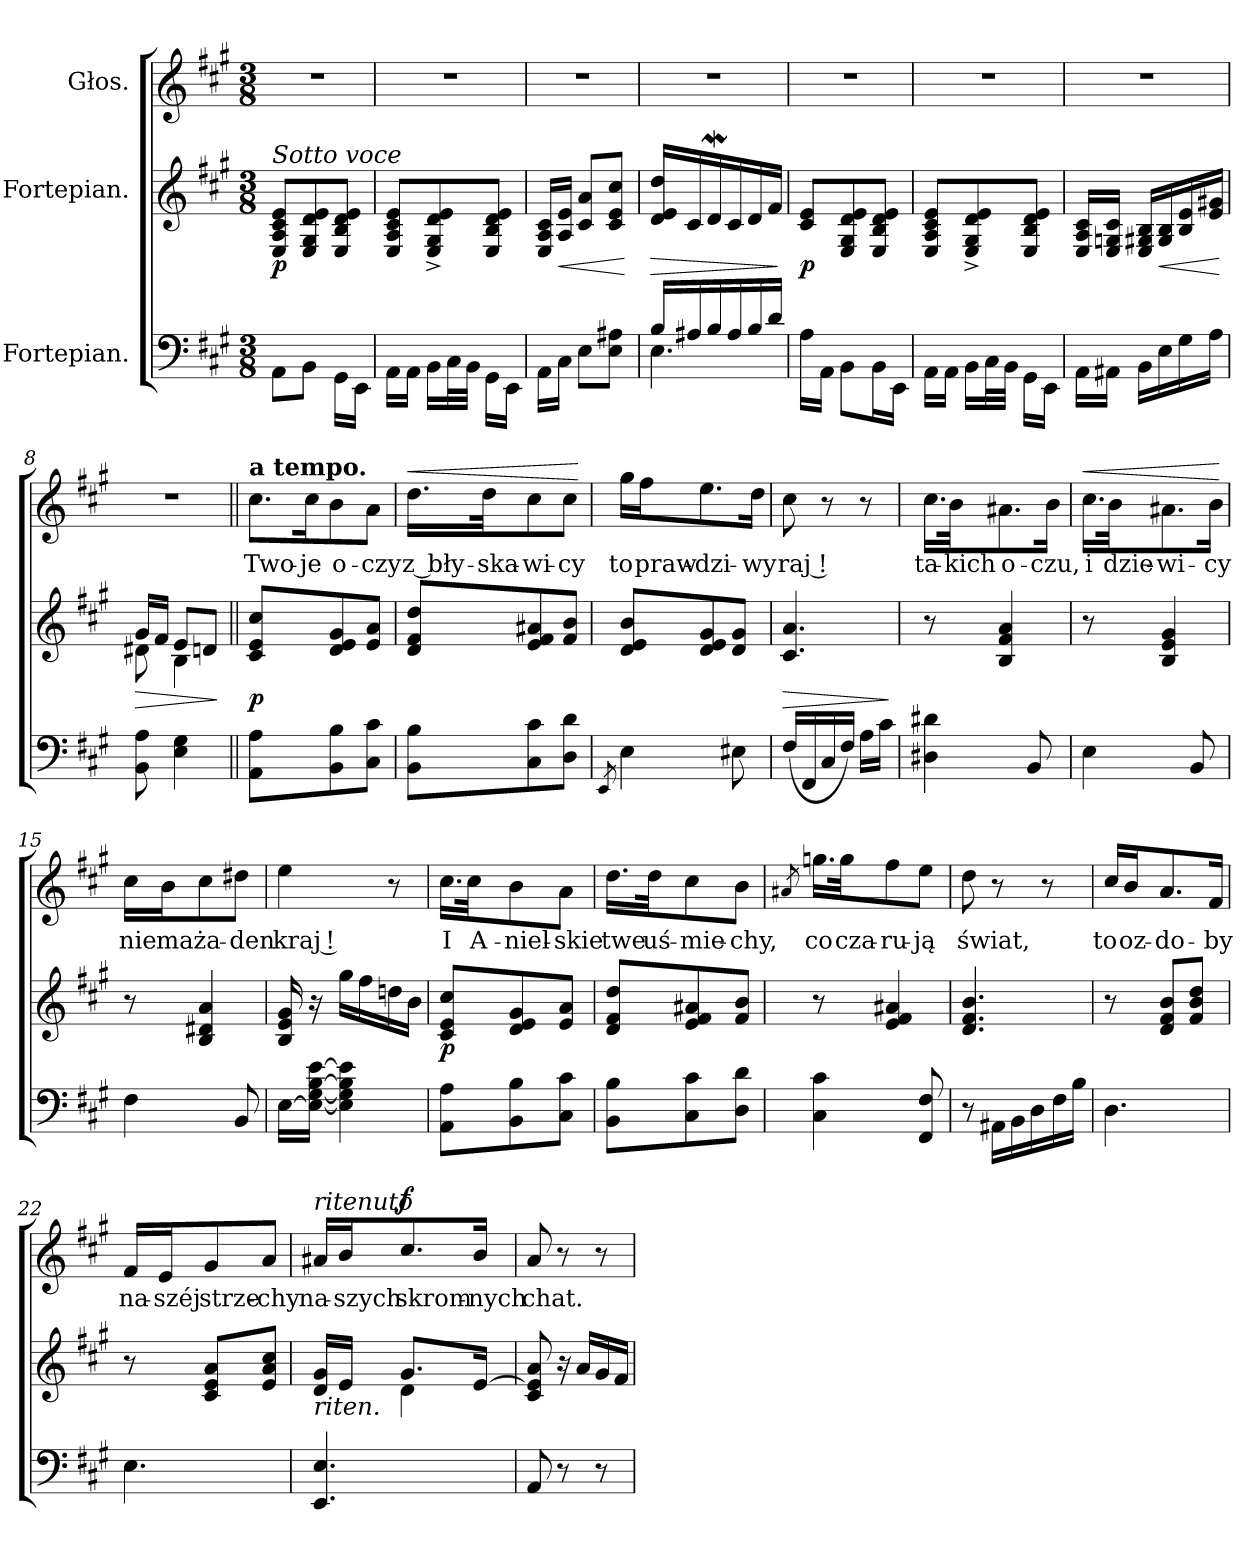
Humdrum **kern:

**kern	**kern	**dynam	**kern	**text	**dynam
*part3	*part2	*part2	*part1	*part1	*part1
*staff3	*staff2	*staff2	*staff1	*staff1	*staff1
*I"Fortepian.	*I"Fortepian.	*	*I"Głos.	*	*
*clefF4	*clefG2	*	*clefG2	*	*
*k[f#c#g#]	*k[f#c#g#]	*	*k[f#c#g#]	*	*
*A:	*A:	*	*A:	*	*
*M3/8	*M3/8	*	*M3/8	*	*
=1	=1	=1	=1	=1	=1
!	!LO:TX:a:i:t=Sotto voce	!	!	!	!
8AA\L	8E/ 8A/ 8c#/ 8e/L	p	4.r	.	.
8BB\J	8E/ 8G#/ 8d/ 8e/	.	.	.	.
16GG#\LL	8E/ 8B/ 8d/ 8e/J	.	.	.	.
16EE\JJ	.	.	.	.	.
=2	=2	=2	=2	=2	=2
16AA\LL	8E/ 8A/ 8c#/ 8e/L	.	4.r	.	.
16AA\JJ	.	.	.	.	.
16BB\LL	8E^>/ 8G#^>/ 8d^>/ 8e^>/	.	.	.	.
32C#\L	.	.	.	.	.
32BB\JJJ	.	.	.	.	.
16GG#\LL	8E/ 8B/ 8d/ 8e/J	.	.	.	.
16EE\JJ	.	.	.	.	.
=3	=3	=3	=3	=3	=3
16AA\LL	16E/ 16A/ 16c#/LL	.	4.r	.	.
!	!	!LO:HP:b	!	!	!
16C#\JJ	16A/ 16e/JJ	<	.	.	.
8E\L	8c#/ 8a/L	.	.	.	.
8E\ 8A#X\J	8c#/ 8e/ 8cc#/J	.	.	.	.
.	.	[	.	.	.
=4	=4	=4	=4	=4	=4
*^	*	*	*	*	*
!	!	!	!LO:HP:b	!	!	!
16B/LL	4.E\	16d/ 16e/ 16dd/LL	>	4.r	.	.
16A#X/	.	16c#/	.	.	.	.
16B/	.	16dw/	.	.	.	.
16A#/	.	16c#/	.	.	.	.
16B/	.	16d/	.	.	.	.
16d/JJ	.	16f#/JJ	.	.	.	.
*v	*v	*	*	*	*	*
.	.	]	.	.	.
=5	=5	=5	=5	=5	=5
16A\LL	8c#/ 8e/L	p	4.r	.	.
16AA\JJ	.	.	.	.	.
8BB\L	8E/ 8G#/ 8d/ 8e/	.	.	.	.
16BB\L	8E/ 8B/ 8d/ 8e/J	.	.	.	.
16EE\JJ	.	.	.	.	.
=6	=6	=6	=6	=6	=6
16AA\LL	8E/ 8A/ 8c#/ 8e/L	.	4.r	.	.
16AA\JJ	.	.	.	.	.
16BB\LL	8E^>/ 8G#^>/ 8d^>/ 8e^>/	.	.	.	.
32C#\L	.	.	.	.	.
32BB\JJJ	.	.	.	.	.
16GG#\LL	8E/ 8B/ 8d/ 8e/J	.	.	.	.
16EE\JJ	.	.	.	.	.
=7	=7	=7	=7	=7	=7
16AA\LL	16E/ 16A/ 16c#/LL	.	4.r	.	.
16AA#X\JJ	16E/ 16Gn/ 16c#/JJ	.	.	.	.
16BB\LL	16E/ 16G#X/ 16B/LL	.	.	.	.
!	!	!LO:HP:b	!	!	!
16E\	16G#/ 16B/	<	.	.	.
16G#\	16B/ 16e/	.	.	.	.
16A\JJ	16e/ 16g#X/JJ	.	.	.	.
.	.	[	.	.	.
=8	=8	=8	=8	=8	=8
*	*^	*	*	*	*
!	!	!	!LO:HP:b	!	!	!
8BB\ 8A\	16g#/LL	8d#X\	>	4.r	.	.
.	16f#/JJ	.	.	.	.	.
4E\ 4G#\	8e/L	4B\	.	.	.	.
.	8dn/J	.	.	.	.	.
*	*v	*v	*	*	*	*
.	.	]	.	.	.
=9||	=9||	=9||	=9||	=9||	=9||
!	!	!	!LO:TX:a:B:t=a tempo.	!	!
!	!	!	!LO:N:vis=8.	!	!
8AA\ 8A\L	8c#/ 8e/ 8cc#/L	p	16.cc#\L	Two-	.
!	!	!	!LO:N:vis=16	!	!
.	.	.	32cc#\K	-je	.
8BB\ 8B\	8d/ 8e/ 8g#/	.	8b\	o-	.
8C#\ 8c#\J	8e/ 8a/J	.	8a\J	-czy	.
=10	=10	=10	=10	=10	=10
!	!	!	!	!	!LO:HP:a
8BB\ 8B\L	8d/ 8f#/ 8dd/L	.	16.dd\LL	z bły-	<
.	.	.	32dd\Jk	-ska-	.
8C#\ 8c#\	8e/ 8f#/ 8a#X/	.	8cc#\	-wi-	.
8D\ 8d\J	8f#/ 8b/J	.	8cc#\J	-cy	.
.	.	.	.	.	[
=11	=11	=11	=11	=11	=11
8qEE/	.	.	.	.	.
4E\	8d/ 8e/ 8b/L	.	16gg#\LL	to	.
.	.	.	16ff#\J	praw-	.
.	8d/ 8e/ 8g#/	.	8.ee\	-dzi-	.
8E#X\	8d/ 8g#/J	.	.	.	.
.	.	.	16dd\Jk	-wy	.
=12	=12	=12	=12	=12	=12
!	!	!LO:HP:b	!	!	!
(<16F#/LL	4.c#/ 4.a/	>	8cc#\	raj !	.
16FF#/	.	.	.	.	.
16C#/	.	.	8r	.	.
16F#/JJ)	.	.	.	.	.
16A\LL	.	.	8r	.	.
16c#\JJ	.	.	.	.	.
.	.	]	.	.	.
=13	=13	=13	=13	=13	=13
4D#X\ 4d#X\	8r	.	16.cc#\LL	ta-	.
.	.	.	32b\Jk	-kich	.
.	4B/ 4f#/ 4a/	.	8.a#X\	o-	.
8BB/	.	.	.	.	.
.	.	.	16b\Jk	-czu,	.
=14	=14	=14	=14	=14	=14
!	!	!	!	!	!LO:HP:a
4E\	8r	.	16.cc#\LL	i	<
.	.	.	32b\Jk	dzie-	.
.	4B/ 4e/ 4g#/	.	8.a#X\	-wi-	.
8BB/	.	.	.	.	.
.	.	.	16b\Jk	-cy	.
.	.	.	.	.	[
=15	=15	=15	=15	=15	=15
4F#\	8r	.	16cc#\LL	nie	.
.	.	.	16b\J	ma	.
.	4B/ 4d#X/ 4a/	.	8cc#\	ża-	.
8BB/	.	.	8dd#X\J	-den	.
=16	=16	=16	=16	=16	=16
[16E\LL	16B/ 16e/ 16g#/	.	4ee\	kraj !	.
16E_\ [16G#\ [16B\ [16e\JJ	16r	.	.	.	.
4E]\ 4G#]\ 4B]\ 4e]\	16gg#\LL	.	.	.	.
.	16ff#\	.	.	.	.
.	16ddn\	.	8r	.	.
.	16b\JJ	.	.	.	.
=17	=17	=17	=17	=17	=17
8AA\ 8A\L	8c#/ 8e/ 8cc#/L	p	16.cc#\LL	I	.
.	.	.	32cc#\Jk	A-	.
8BB\ 8B\	8d/ 8e/ 8g#/	.	8b\	-niel-	.
8C#\ 8c#\J	8e/ 8a/J	.	8a\J	-skie	.
=18	=18	=18	=18	=18	=18
8BB\ 8B\L	8d/ 8f#/ 8dd/L	.	16.dd\LL	twe	.
.	.	.	32dd\Jk	uś-	.
8C#\ 8c#\	8e/ 8f#/ 8a#X/	.	8cc#\	-mie-	.
8D\ 8d\J	8f#/ 8b/J	.	8b\J	-chy,	.
=19	=19	=19	=19	=19	=19
.	.	.	8qa#X/	.	.
4C#\ 4c#\	8r	.	16.ggn\LL	co	.
.	.	.	32gg\Jk	cza-	.
.	4e/ 4f#/ 4a#X/	.	8ff#\	-ru-	.
8FF#/ 8F#/	.	.	8ee\J	-ją	.
=20	=20	=20	=20	=20	=20
8r	4.d/ 4.f#/ 4.b/	.	8dd\	świat,	.
*Xtuplet	*	*	*	*	*
20AA#X\LL	.	.	8r	.	.
20BB\	.	.	.	.	.
20D\	.	.	.	.	.
.	.	.	8r	.	.
20F#\	.	.	.	.	.
20B\JJ	.	.	.	.	.
=21	=21	=21	=21	=21	=21
4.D\	8r	.	16cc#/LL	to	.
.	.	.	16b/J	oz-	.
.	8d/ 8f#/ 8b/L	.	8.a/	-do-	.
.	8f#/ 8b/ 8dd/J	.	.	.	.
.	.	.	16f#/Jk	-by	.
=22	=22	=22	=22	=22	=22
4.E\	8r	.	16f#/LL	na-	.
.	.	.	16e/J	-széj	.
.	8c#/ 8e/ 8a/L	.	8g#/	strze-	.
.	8e/ 8a/ 8cc#/J	.	8a/J	-chy	.
=23	=23	=23	=23	=23	=23
*	*^	*	*	*	*
!	!	!	!	!LO:TX:a:i:t=ritenuto	!	!
!	!LO:TX:b:i:t=riten.	!	!	!	!	!
4.EE/ 4.E/	16d/ 16g#/LL	8ryy	.	16a#X/LL	na-	.
.	16e/JJ	.	.	16b/J	-szych	.
!	!	!	!	!	!	!LO:DY:a
.	8.g#/L	4d\	.	8.cc#/	skrom-	f
.	[16e/Jk	.	.	16b/Jk	-nych	.
*	*v	*v	*	*	*	*
=24	=24	=24	=24	=24	=24
8AA/	8c#/ 8e]/ 8a/	.	8a/	chat.	.
8r	16r	.	8r	.	.
.	16a/LL	.	.	.	.
8r	16g#/	.	8r	.	.
.	16f#/JJ	.	.	.	.
=	=	=	=	=	=
*-	*-	*-	*-	*-	*-
